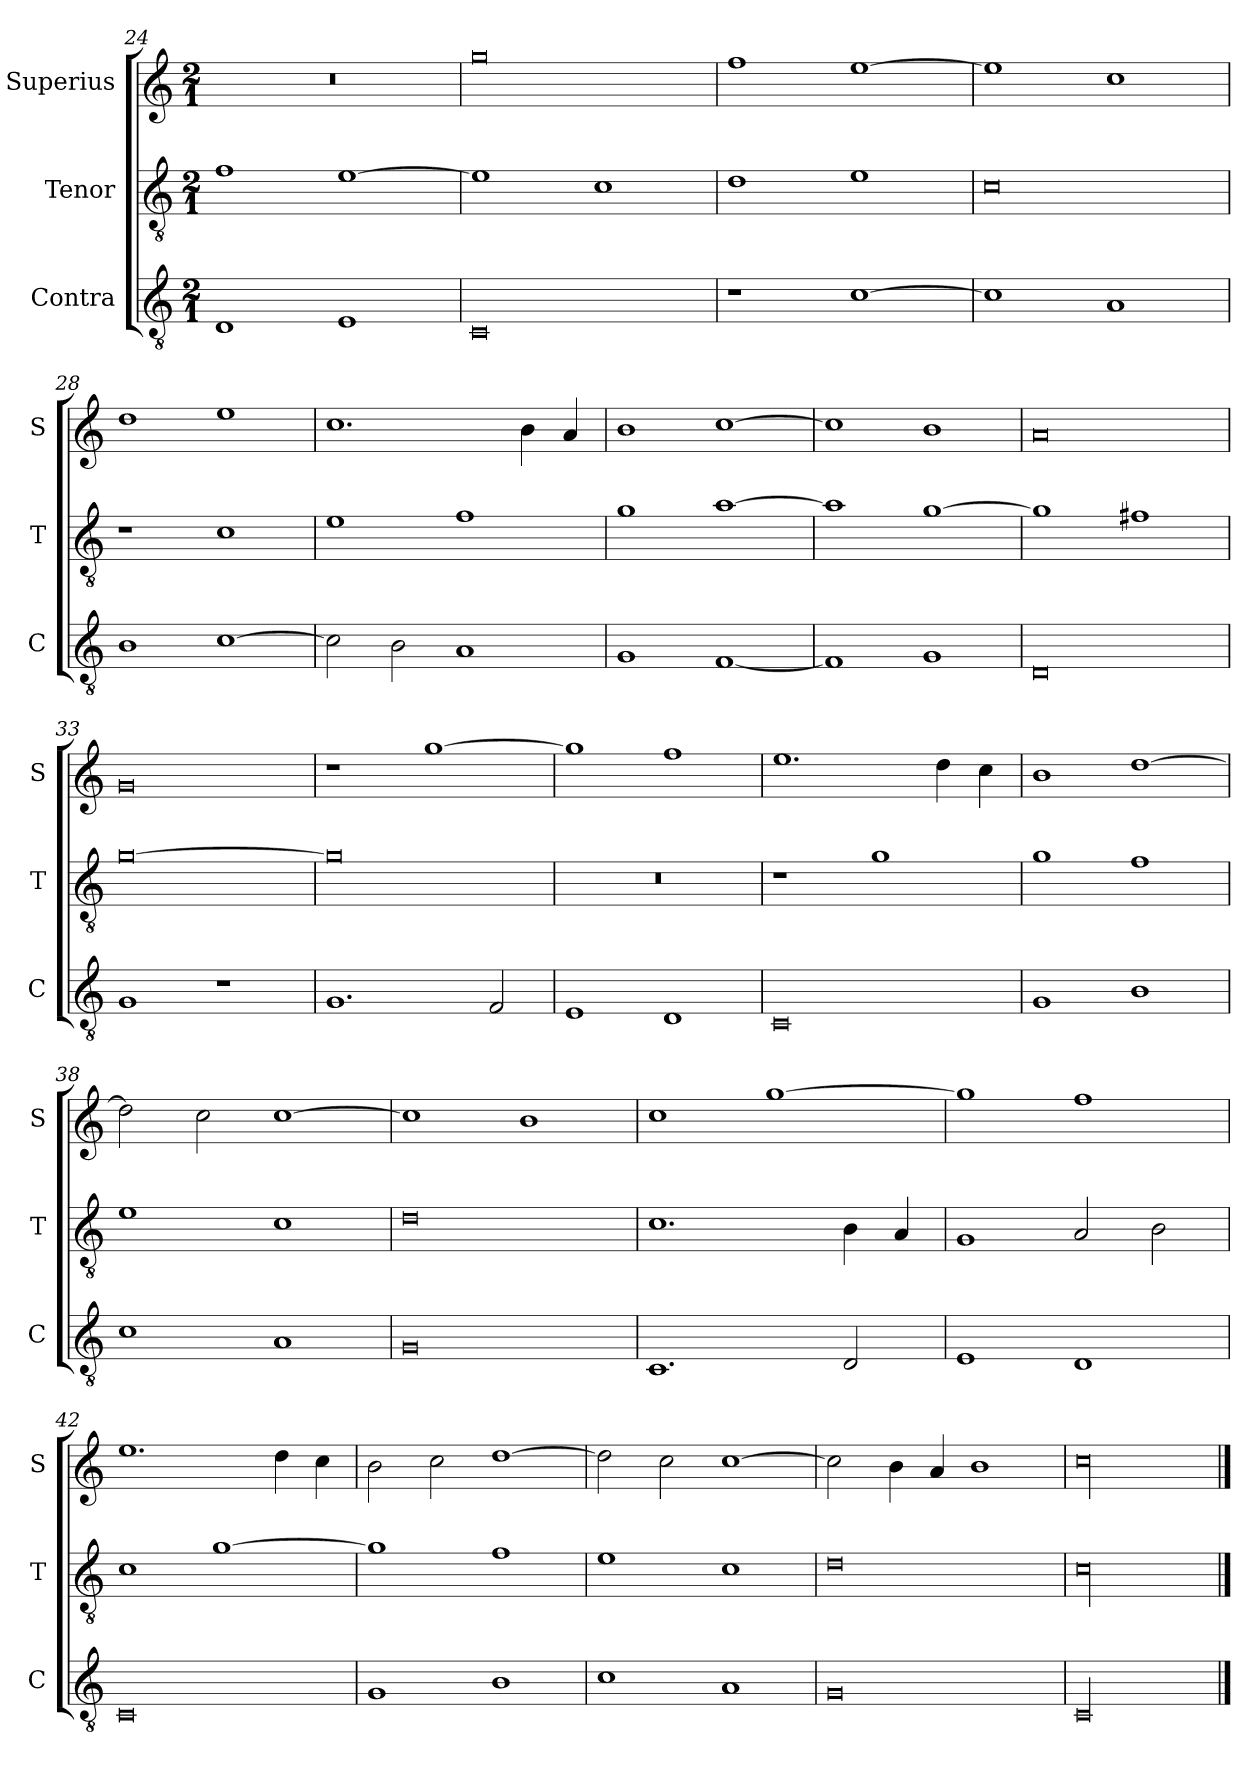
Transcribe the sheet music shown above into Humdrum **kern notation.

**kern	**kern	**kern
*part3	*part2	*part1
*staff3	*staff2	*staff1
*I"Contra	*I"Tenor	*I"Superius
*I'C	*I'T	*I'S
*clefGv2	*clefGv2	*clefG2
*k[]	*k[]	*k[]
*M2/1	*M2/1	*M2/1
=24	=24	=24
1D	1f	0r
1E	[1e	.
=25	=25	=25
0C	1e]	0gg
.	1c	.
=26	=26	=26
1r	1d	1ff
[1c	1e	[1ee
=27	=27	=27
1c]	0c	1ee]
1A	.	1cc
=28	=28	=28
1B	1r	1dd
[1c	1c	1ee
=29	=29	=29
2c\]	1e	1.cc
2B\	.	.
1A	1f	.
.	.	4b\
.	.	4a/
=30	=30	=30
1G	1g	1b
[1F	[1a	[1cc
=31	=31	=31
1F]	1a]	1cc]
1G	[1g	1b
=32	=32	=32
0D	1g]	0a
.	1f#X	.
=33	=33	=33
1G	[0g	0g
1r	.	.
=34	=34	=34
1.G	0g]	1r
.	.	[1gg
2F	.	.
=35	=35	=35
1E	0r	1gg]
1D	.	1ff
=36	=36	=36
0C	1r	1.ee
.	1g	.
.	.	4dd\
.	.	4cc\
=37	=37	=37
1G	1g	1b
1B	1f	[1dd
=38	=38	=38
1c	1e	2dd\]
.	.	2cc\
1A	1c	[1cc
=39	=39	=39
0G	0d	1cc]
.	.	1b
=40	=40	=40
1.C	1.c	1cc
.	.	[1gg
2D	4B\	.
.	4A/	.
=41	=41	=41
1E	1G	1gg]
1D	2A/	1ff
.	2B\	.
=42	=42	=42
0C	1c	1.ee
.	[1g	.
.	.	4dd\
.	.	4cc\
=43	=43	=43
1G	1g]	2b\
.	.	2cc\
1B	1f	[1dd
=44	=44	=44
1c	1e	2dd\]
.	.	2cc\
1A	1c	[1cc
=45	=45	=45
0G	0d	2cc\]
.	.	4b\
.	.	4a/
.	.	1b
=46	=46	=46
!LO:N:vis=00	!LO:N:vis=00	!LO:N:vis=00
0C	0c	0cc
==	==	==
*-	*-	*-
